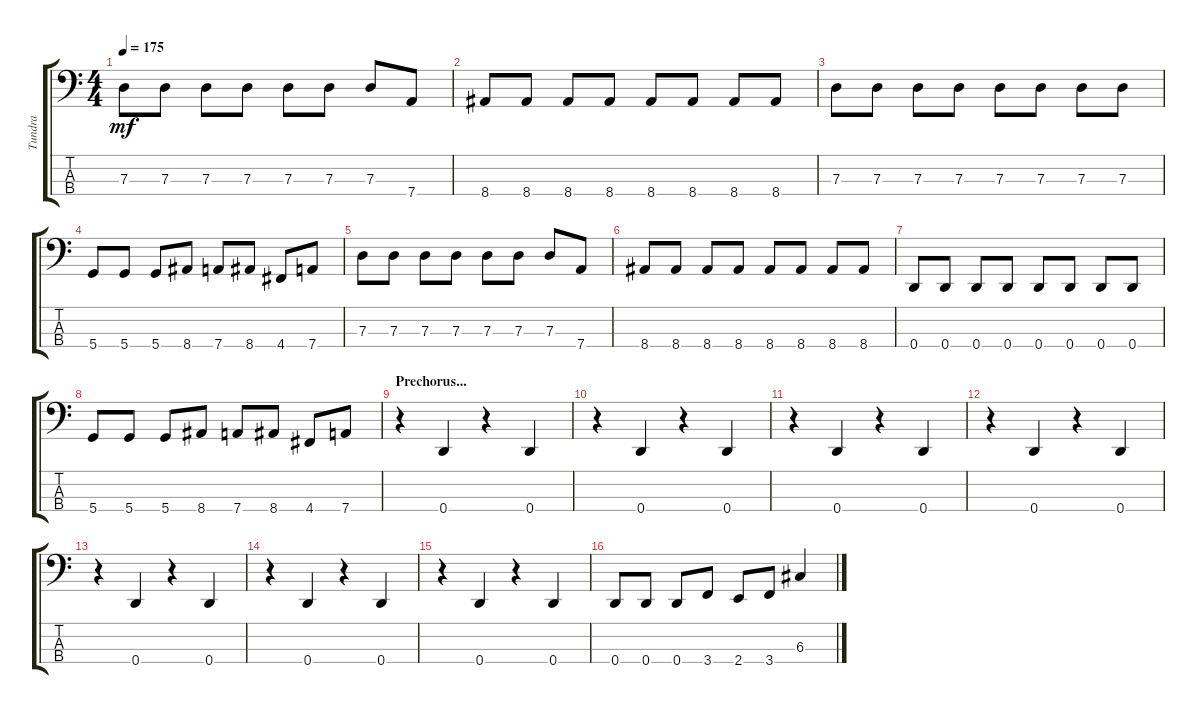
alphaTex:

\track ("Tundra" "Tundra") {instrument electricbasspick}
\staff {score tabs}
\tuning (F2 C2 G1 D1) {hide}
\ts (4 4)
\tempo 175
\clef f4
\ks c
7.3.8{dy mf} 7.3.8 7.3.8 7.3.8 7.3.8 7.3.8 7.3.8 7.4.8 |
8.4.8 8.4.8 8.4.8 8.4.8 8.4.8 8.4.8 8.4.8 8.4.8 |
7.3.8 7.3.8 7.3.8 7.3.8 7.3.8 7.3.8 7.3.8 7.3.8 |
5.4.8 5.4.8 5.4.8 8.4.8 7.4.8 8.4.8 4.4.8 7.4.8 |
7.3.8 7.3.8 7.3.8 7.3.8 7.3.8 7.3.8 7.3.8 7.4.8 |
8.4.8 8.4.8 8.4.8 8.4.8 8.4.8 8.4.8 8.4.8 8.4.8 |
0.4.8 0.4.8 0.4.8 0.4.8 0.4.8 0.4.8 0.4.8 0.4.8 |
5.4.8 5.4.8 5.4.8 8.4.8 7.4.8 8.4.8 4.4.8 7.4.8 |
\section ("" "Prechorus...")
r.4 0.4.4 r.4 0.4.4 |
r.4 0.4.4 r.4 0.4.4 |
r.4 0.4.4 r.4 0.4.4 |
r.4 0.4.4 r.4 0.4.4 |
r.4 0.4.4 r.4 0.4.4 |
r.4 0.4.4 r.4 0.4.4 |
r.4 0.4.4 r.4 0.4.4 |
0.4.8 0.4.8 0.4.8 3.4.8 2.4.8 3.4.8 6.3.4
